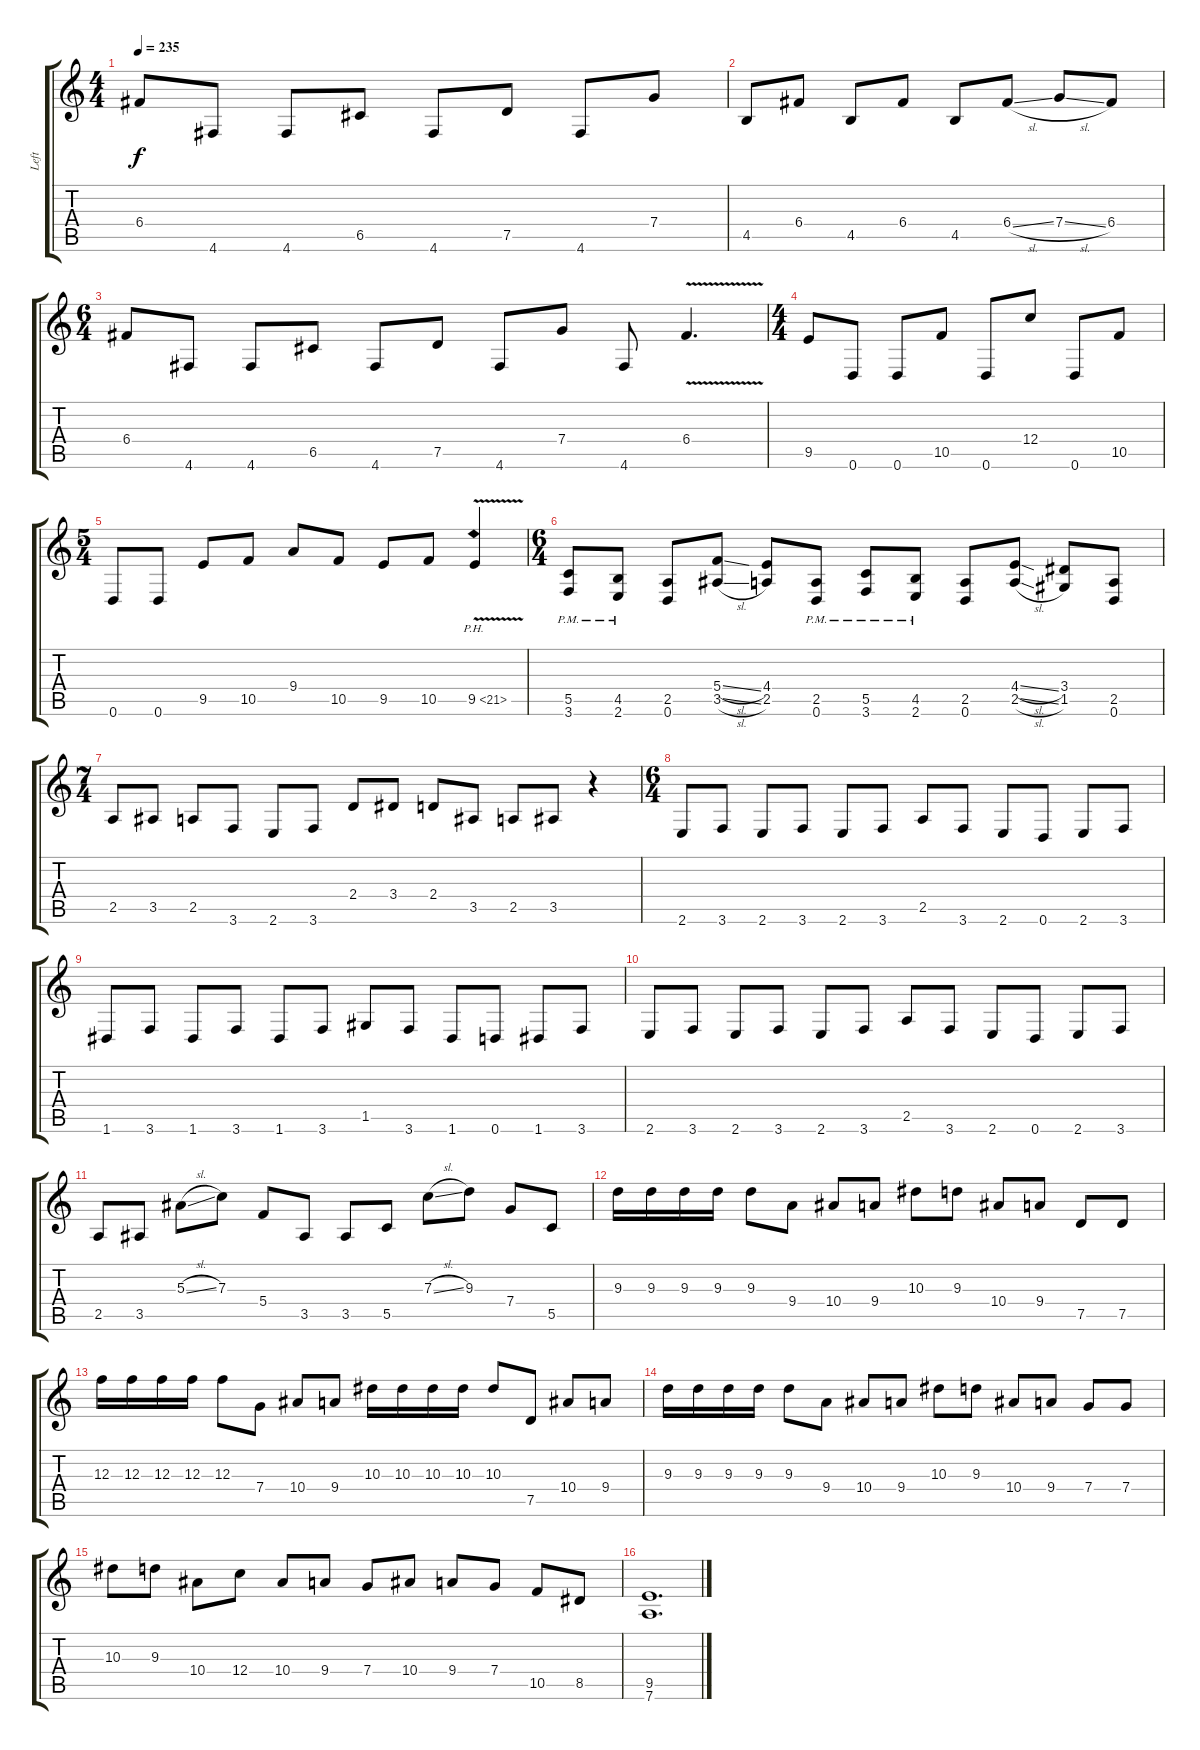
\track ("Left" "Left") {instrument distortionguitar}
\staff {score tabs}
\tuning (D4 A3 F3 C3 G2 D2) {hide}
\ts (4 4)
\tempo 235
\clef g2
\ks c
6.4.8{dy f} 4.6.8 4.6.8 6.5.8 4.6.8 7.5.8 4.6.8 7.4.8 |
4.5.8 6.4.8 4.5.8 6.4.8 4.5.8 6.4{sl}.8 7.4{sl}.8 6.4.8 |
\ts (6 4)
6.4.8 4.6.8 4.6.8 6.5.8 4.6.8 7.5.8 4.6.8 7.4.8 4.6.8 6.4{v}.4{d} |
\ts (4 4)
9.5.8 0.6.8 0.6.8 10.5.8 0.6.8 12.4.8 0.6.8 10.5.8 |
\ts (5 4)
0.6.8 0.6.8 9.5.8 10.5.8 9.4.8 10.5.8 9.5.8 10.5.8 9.5{ph 12 v}.4 |
\ts (6 4)
(5.5{pm} 3.6{pm}).8 (4.5{pm} 2.6{pm}).8 (2.5 0.6).8 (5.4{sl} 3.5{sl}).8 (4.4 2.5).8 (2.5{pm} 0.6{pm}).8 (5.5{pm} 3.6{pm}).8 (4.5{pm} 2.6{pm}).8 (2.5 0.6).8 (4.4{sl} 2.5{sl}).8 (3.4 1.5).8 (2.5 0.6).8 |
\ts (7 4)
2.5.8 3.5.8 2.5.8 3.6.8 2.6.8 3.6.8 2.4.8 3.4.8 2.4.8 3.5.8 2.5.8 3.5.8 r.4 |
\ts (6 4)
2.6.8 3.6.8 2.6.8 3.6.8 2.6.8 3.6.8 2.5.8 3.6.8 2.6.8 0.6.8 2.6.8 3.6.8 |
1.6.8 3.6.8 1.6.8 3.6.8 1.6.8 3.6.8 1.5.8 3.6.8 1.6.8 0.6.8 1.6.8 3.6.8 |
2.6.8 3.6.8 2.6.8 3.6.8 2.6.8 3.6.8 2.5.8 3.6.8 2.6.8 0.6.8 2.6.8 3.6.8 |
2.5.8 3.5.8 5.3{sl}.8 7.3.8 5.4.8 3.5.8 3.5.8 5.5.8 7.3{sl}.8 9.3.8 7.4.8 5.5.8 |
9.3.16 9.3.16 9.3.16 9.3.16 9.3.8 9.4.8 10.4.8 9.4.8 10.3.8 9.3.8 10.4.8 9.4.8 7.5.8 7.5.8 |
12.3.16 12.3.16 12.3.16 12.3.16 12.3.8 7.4.8 10.4.8 9.4.8 10.3.16 10.3.16 10.3.16 10.3.16 10.3.8 7.5.8 10.4.8 9.4.8 |
9.3.16 9.3.16 9.3.16 9.3.16 9.3.8 9.4.8 10.4.8 9.4.8 10.3.8 9.3.8 10.4.8 9.4.8 7.4.8 7.4.8 |
10.3.8 9.3.8 10.4.8 12.4.8 10.4.8 9.4.8 7.4.8 10.4.8 9.4.8 7.4.8 10.5.8 8.5.8 |
(9.5 7.6).1{d}
